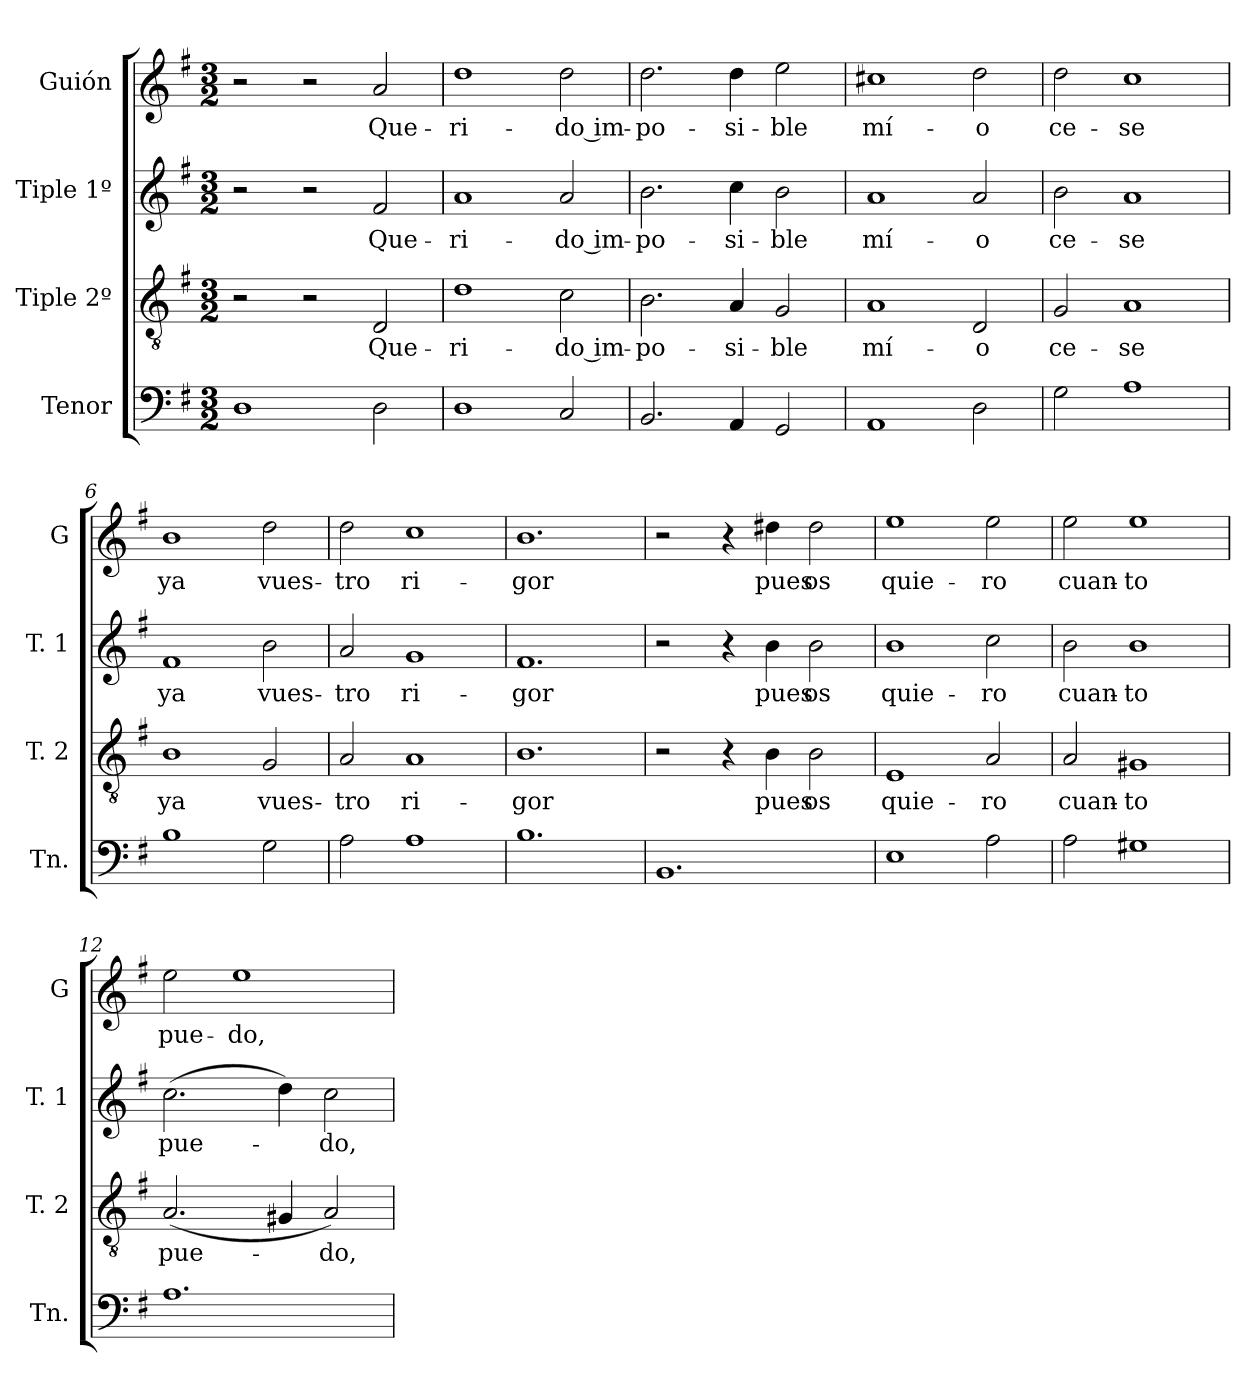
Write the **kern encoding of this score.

**kern	**kern	**text	**kern	**text	**kern	**text
*part4	*part3	*part3	*part2	*part2	*part1	*part1
*staff4	*staff3	*staff3	*staff2	*staff2	*staff1	*staff1
*I"Tenor	*I"Tiple 2º	*	*I"Tiple 1º	*	*I"Guión	*
*I'Tn.	*I'T. 2	*	*I'T. 1	*	*I'G	*
*clefF4	*clefGv2	*	*clefG2	*	*clefG2	*
*k[f#]	*k[f#]	*	*k[f#]	*	*k[f#]	*
*M3/2	*M3/2	*	*M3/2	*	*M3/2	*
=1	=1	=1	=1	=1	=1	=1
1D	2r	.	2r	.	2r	.
.	2r	.	2r	.	2r	.
2D	2D	Que-	2f#	Que-	2a	Que-
=2	=2	=2	=2	=2	=2	=2
1D	1d	-ri-	1a	-ri-	1dd	-ri-
2C	2c	-do im-	2a	-do im-	2dd	-do im-
=3	=3	=3	=3	=3	=3	=3
2.BB	2.B	-po-	2.b	-po-	2.dd	-po-
4AA	4A	-si-	4cc	-si-	4dd	-si-
2GG	2G	-ble	2b	-ble	2ee	-ble
=4	=4	=4	=4	=4	=4	=4
1AA	1A	mí-	1a	mí-	1cc#X	mí-
2D	2D	-o	2a	-o	2dd	-o
=5	=5	=5	=5	=5	=5	=5
2G	2G	ce-	2b	ce-	2dd	ce-
1A	1A	-se	1a	-se	1cc	-se
=6	=6	=6	=6	=6	=6	=6
1B	1B	ya	1f#	ya	1b	ya
2G	2G	vues-	2b	vues-	2dd	vues-
=7	=7	=7	=7	=7	=7	=7
2A	2A	-tro	2a	-tro	2dd	-tro
1A	1A	ri-	1g	ri-	1cc	ri-
=8	=8	=8	=8	=8	=8	=8
1.B	1.B	-gor	1.f#	-gor	1.b	-gor
=9	=9	=9	=9	=9	=9	=9
1.BB	2r	.	2r	.	2r	.
.	4r	.	4r	.	4r	.
.	4B	pues	4b	pues	4dd#X	pues
.	2B	os	2b	os	2dd#	os
=10	=10	=10	=10	=10	=10	=10
1E	1E	quie-	1b	quie-	1ee	quie-
2A	2A	-ro	2cc	-ro	2ee	-ro
=11	=11	=11	=11	=11	=11	=11
2A	2A	cuan-	2b	cuan-	2ee	cuan-
1G#X	1G#X	-to	1b	-to	1ee	-to
=12	=12	=12	=12	=12	=12	=12
1.A	(2.A	pue-	(2.cc	pue-	2ee	pue-
.	.	.	.	.	1ee	-do,
.	4G#X	.	4dd)	.	.	.
.	2A)	-do,	2cc	-do,	.	.
=	=	=	=	=	=	=
*-	*-	*-	*-	*-	*-	*-
